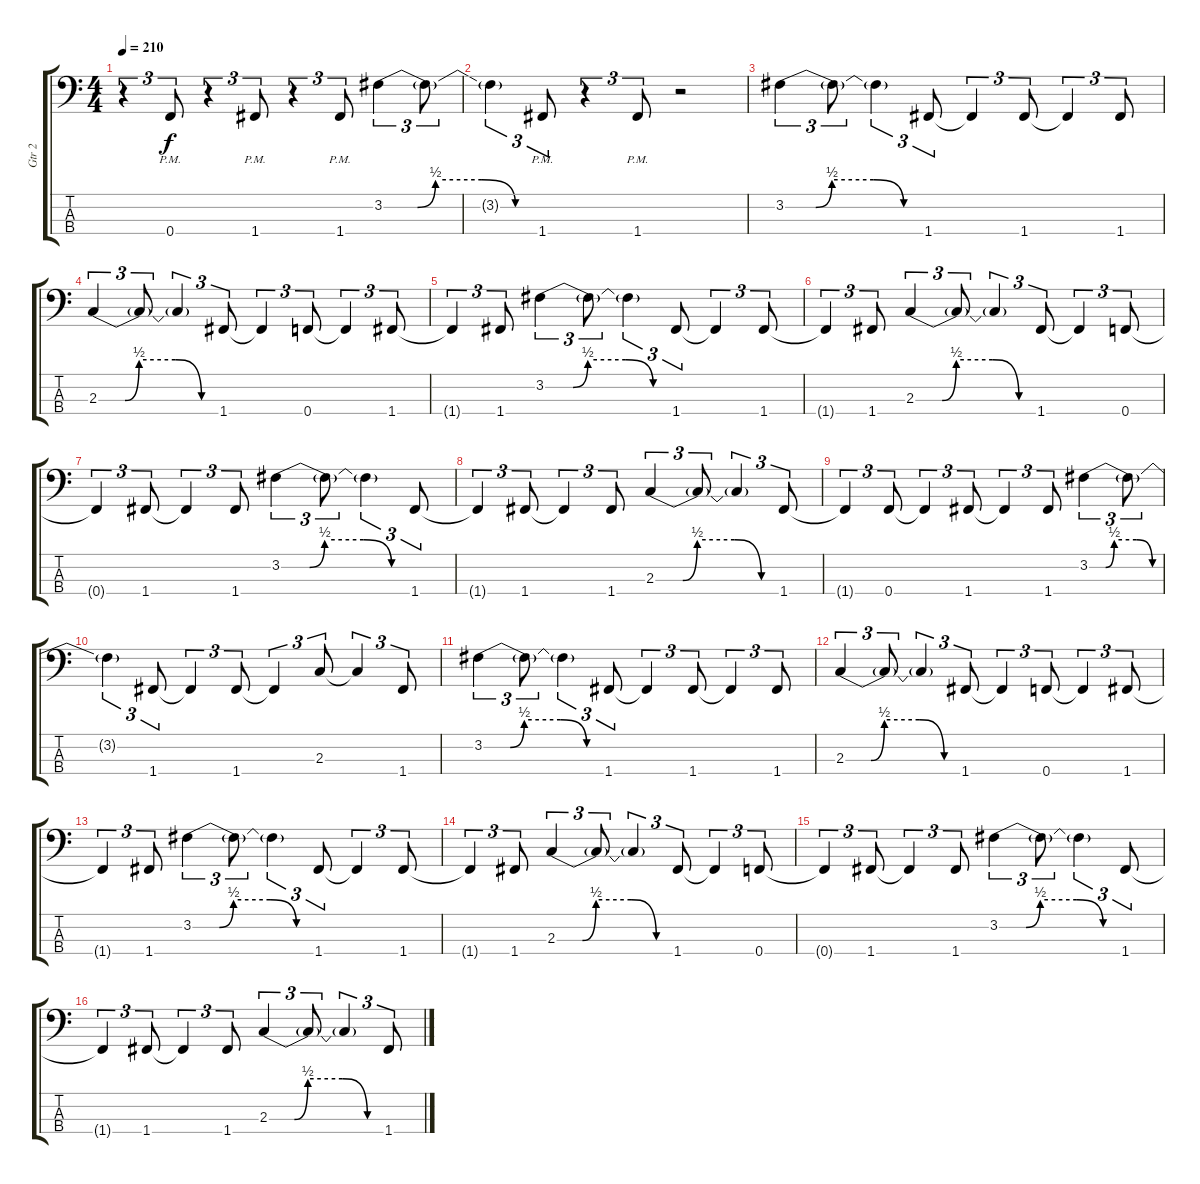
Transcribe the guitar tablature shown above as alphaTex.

\track ("Gtr 2" "Gtr 2") {instrument overdrivenguitar}
\staff {score tabs}
\tuning (Ab2 Eb2 Bb1 F1) {hide}
\ts (4 4)
\tempo 210
\clef f4
\ks c
r.4{tu (3 2) dy f} 0.4{pm}.8{tu (3 2)} r.4{tu (3 2)} 1.4{pm}.8{tu (3 2)} r.4{tu (3 2)} 1.4{pm}.8{tu (3 2)} 3.2{be (custom 0 0 13 0 20 2 38 2 51 0 60 0)}.4{tu (3 2)} 3.2{t}.8{tu (3 2)} |
3.2{t}.4{tu (3 2)} 1.4{pm}.8{tu (3 2)} r.4{tu (3 2)} 1.4{pm}.8{tu (3 2)} r.2 |
3.2{be (custom 0 0 13 0 20 2 38 2 51 0 60 0)}.4{tu (3 2) volume 13 instrument overdrivenguitar} 3.2{t}.8{tu (3 2)} 3.2{t}.4{tu (3 2)} 1.4.8{tu (3 2)} 1.4{t}.4{tu (3 2)} 1.4.8{tu (3 2)} 1.4{t}.4{tu (3 2)} 1.4.8{tu (3 2)} |
2.3{be (custom 0 0 13 0 20 2 38 2 51 0 60 0)}.4{tu (3 2)} 2.3{t}.8{tu (3 2)} 2.3{t}.4{tu (3 2)} 1.4.8{tu (3 2)} 1.4{t}.4{tu (3 2)} 0.4.8{tu (3 2)} 0.4{t}.4{tu (3 2)} 1.4.8{tu (3 2)} |
1.4{t}.4{tu (3 2)} 1.4.8{tu (3 2)} 3.2{be (custom 0 0 13 0 20 2 38 2 51 0 60 0)}.4{tu (3 2)} 3.2{t}.8{tu (3 2)} 3.2{t}.4{tu (3 2)} 1.4.8{tu (3 2)} 1.4{t}.4{tu (3 2)} 1.4.8{tu (3 2)} |
1.4{t}.4{tu (3 2)} 1.4.8{tu (3 2)} 2.3{be (custom 0 0 13 0 20 2 38 2 51 0 60 0)}.4{tu (3 2)} 2.3{t}.8{tu (3 2)} 2.3{t}.4{tu (3 2)} 1.4.8{tu (3 2)} 1.4{t}.4{tu (3 2)} 0.4.8{tu (3 2)} |
0.4{t}.4{tu (3 2)} 1.4.8{tu (3 2)} 1.4{t}.4{tu (3 2)} 1.4.8{tu (3 2)} 3.2{be (custom 0 0 13 0 20 2 38 2 51 0 60 0)}.4{tu (3 2)} 3.2{t}.8{tu (3 2)} 3.2{t}.4{tu (3 2)} 1.4.8{tu (3 2)} |
1.4{t}.4{tu (3 2)} 1.4.8{tu (3 2)} 1.4{t}.4{tu (3 2)} 1.4.8{tu (3 2)} 2.3{be (custom 0 0 13 0 20 2 38 2 51 0 60 0)}.4{tu (3 2)} 2.3{t}.8{tu (3 2)} 2.3{t}.4{tu (3 2)} 1.4.8{tu (3 2)} |
1.4{t}.4{tu (3 2)} 0.4.8{tu (3 2)} 0.4{t}.4{tu (3 2)} 1.4.8{tu (3 2)} 1.4{t}.4{tu (3 2)} 1.4.8{tu (3 2)} 3.2{be (custom 0 0 13 0 20 2 38 2 51 0 60 0)}.4{tu (3 2)} 3.2{t}.8{tu (3 2)} |
3.2{t}.4{tu (3 2)} 1.4.8{tu (3 2)} 1.4{t}.4{tu (3 2)} 1.4.8{tu (3 2)} 1.4{t}.4{tu (3 2)} 2.3.8{tu (3 2)} 2.3{t}.4{tu (3 2)} 1.4.8{tu (3 2)} |
3.2{be (custom 0 0 13 0 20 2 38 2 51 0 60 0)}.4{tu (3 2)} 3.2{t}.8{tu (3 2)} 3.2{t}.4{tu (3 2)} 1.4.8{tu (3 2)} 1.4{t}.4{tu (3 2)} 1.4.8{tu (3 2)} 1.4{t}.4{tu (3 2)} 1.4.8{tu (3 2)} |
2.3{be (custom 0 0 13 0 20 2 38 2 51 0 60 0)}.4{tu (3 2)} 2.3{t}.8{tu (3 2)} 2.3{t}.4{tu (3 2)} 1.4.8{tu (3 2)} 1.4{t}.4{tu (3 2)} 0.4.8{tu (3 2)} 0.4{t}.4{tu (3 2)} 1.4.8{tu (3 2)} |
1.4{t}.4{tu (3 2)} 1.4.8{tu (3 2)} 3.2{be (custom 0 0 13 0 20 2 38 2 51 0 60 0)}.4{tu (3 2)} 3.2{t}.8{tu (3 2)} 3.2{t}.4{tu (3 2)} 1.4.8{tu (3 2)} 1.4{t}.4{tu (3 2)} 1.4.8{tu (3 2)} |
1.4{t}.4{tu (3 2)} 1.4.8{tu (3 2)} 2.3{be (custom 0 0 13 0 20 2 38 2 51 0 60 0)}.4{tu (3 2)} 2.3{t}.8{tu (3 2)} 2.3{t}.4{tu (3 2)} 1.4.8{tu (3 2)} 1.4{t}.4{tu (3 2)} 0.4.8{tu (3 2)} |
0.4{t}.4{tu (3 2)} 1.4.8{tu (3 2)} 1.4{t}.4{tu (3 2)} 1.4.8{tu (3 2)} 3.2{be (custom 0 0 13 0 20 2 38 2 51 0 60 0)}.4{tu (3 2)} 3.2{t}.8{tu (3 2)} 3.2{t}.4{tu (3 2)} 1.4.8{tu (3 2)} |
1.4{t}.4{tu (3 2)} 1.4.8{tu (3 2)} 1.4{t}.4{tu (3 2)} 1.4.8{tu (3 2)} 2.3{be (custom 0 0 13 0 20 2 38 2 51 0 60 0)}.4{tu (3 2)} 2.3{t}.8{tu (3 2)} 2.3{t}.4{tu (3 2)} 1.4.8{tu (3 2)}
